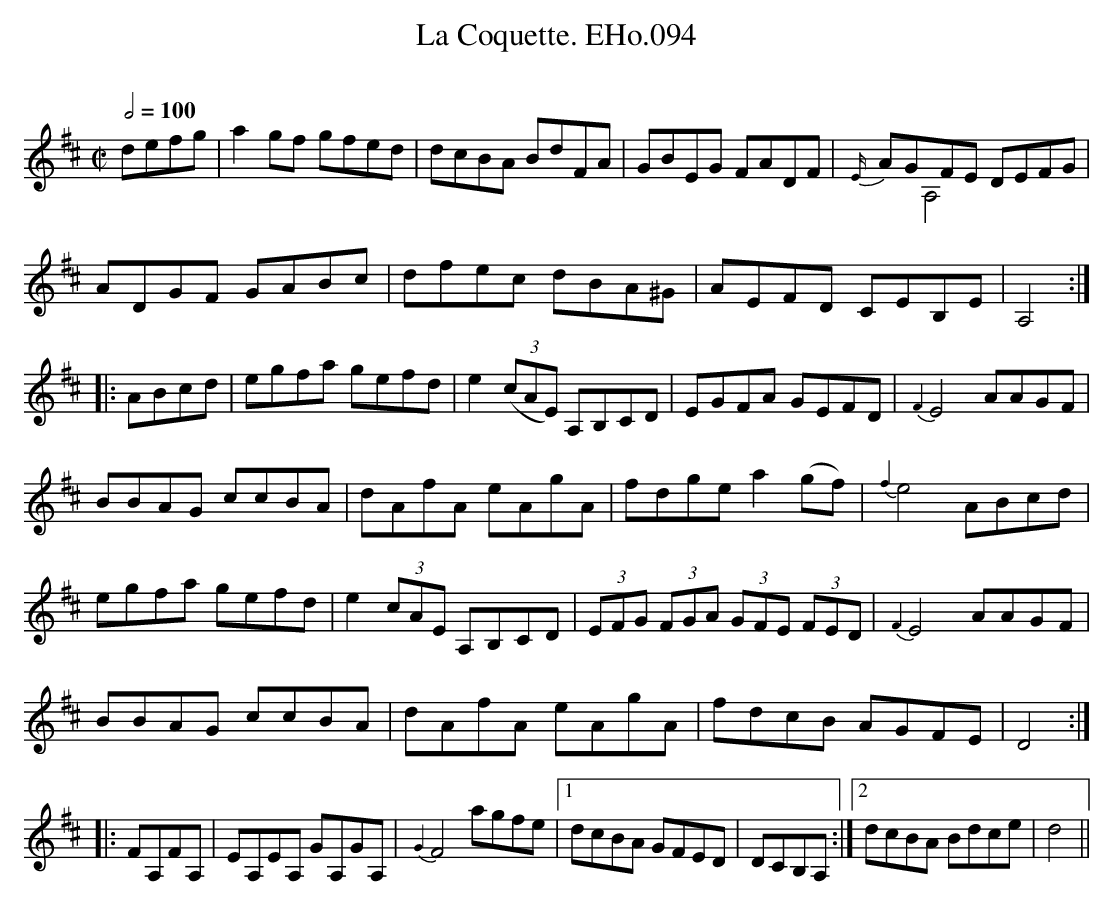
X:1
T:La Coquette. EHo.094
M:C|
L:1/8
Q:1/2=100
O:
K:D
defg | a2gf gfed | dcBA BdFA | GBEG FADF | {E/}AGFE DEFG&x3/2A,4|
ADGF GABc | dfec dBA^G | AEFD CEB,E | A,4 :|
|: ABcd | egfa gefd | e2(3(cAE) A,B,CD | EGFA GEFD | {F2}E4AAGF |
BBAG ccBA | dAfA eAgA | fdge a2(gf) | {f2}e4 ABcd |
egfa gefd | e2 (3cAE A,B,CD | (3EFG (3FGA (3GFE (3FED | {F2}E4 AAGF |
BBAG ccBA | dAfA eAgA | fdcB AGFE | D4 :|
|: FA,FA, | EA,EA, GA,GA, | {G2}F4 agfe | [1 dcBA GFED | DCB,A, :| [2 dcBA Bdce | d4 ||
